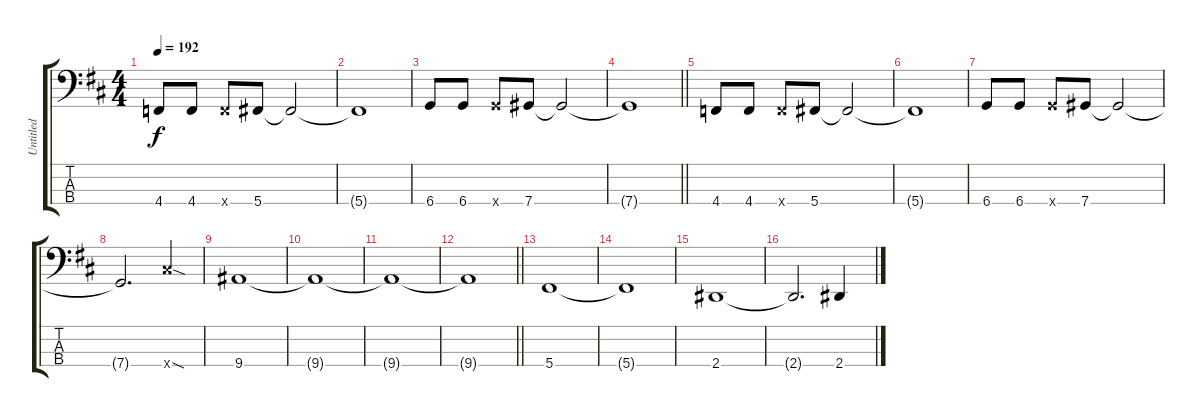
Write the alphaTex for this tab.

\track ("Untitled" "Untitled") {instrument electricbassfinger}
\staff {score tabs}
\tuning (Gb2 Db2 Ab1 Db1) {hide}
\ts (4 4)
\tempo 192
\clef f4
\ks d
4.4.8{dy f} 4.4.8 4.4{x}.8 5.4.8 5.4{t}.2 |
5.4{t}.1 |
6.4.8 6.4.8 6.4{x}.8 7.4.8 7.4{t}.2 |
\barLineRight lightlight
7.4{t}.1 |
4.4.8 4.4.8 4.4{x}.8 5.4.8 5.4{t}.2 |
5.4{t}.1 |
6.4.8 6.4.8 6.4{x}.8 7.4.8 7.4{t}.2 |
7.4{t}.2{d} 12.4{sod x}.4 |
9.4.1 |
9.4{t}.1 |
9.4{t}.1 |
\barLineRight lightlight
9.4{t}.1 |
5.4.1 |
5.4{t}.1 |
2.4.1 |
2.4{t}.2{d} 2.4{ss}.4
